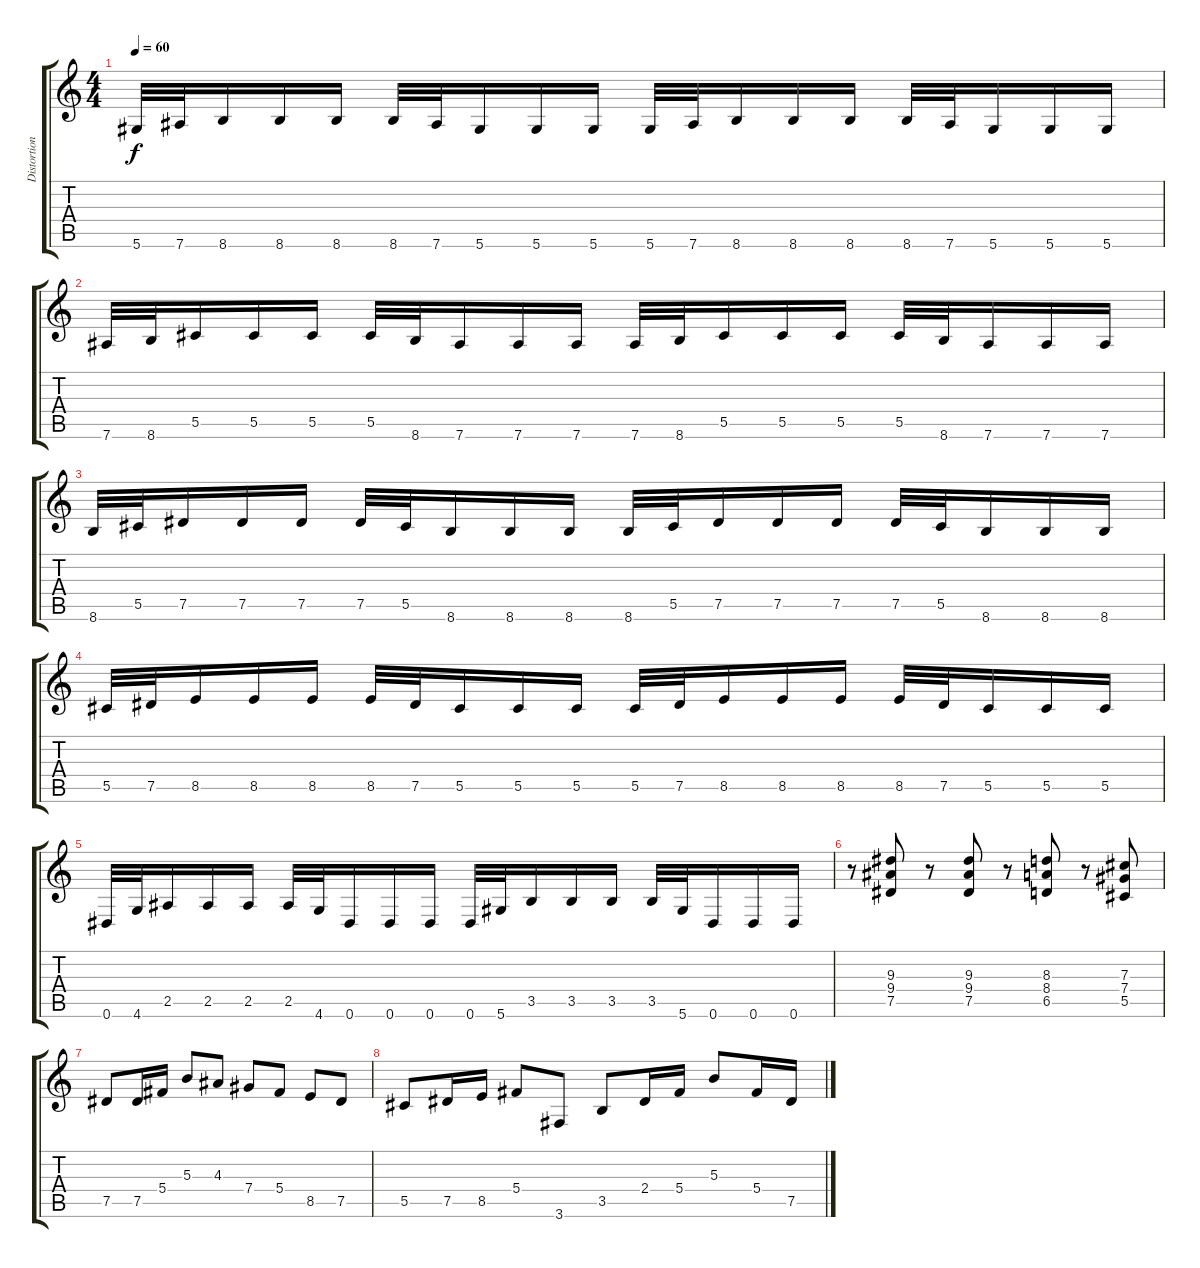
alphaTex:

\track ("Distortion Guitar" "Distortion") {instrument distortionguitar}
\staff {score tabs}
\tuning (Eb4 Bb3 Gb3 Db3 Ab2 Eb2) {hide}
\ts (4 4)
\tempo 60
\clef g2
\ks c
5.6.32{dy f instrument distortionguitar} 7.6.32 8.6.16 8.6.16 8.6.16 8.6.32 7.6.32 5.6.16 5.6.16 5.6.16 5.6.32 7.6.32 8.6.16 8.6.16 8.6.16 8.6.32 7.6.32 5.6.16 5.6.16 5.6.16 |
7.6.32 8.6.32 5.5.16 5.5.16 5.5.16 5.5.32 8.6.32 7.6.16 7.6.16 7.6.16 7.6.32 8.6.32 5.5.16 5.5.16 5.5.16 5.5.32 8.6.32 7.6.16 7.6.16 7.6.16 |
8.6.32 5.5.32 7.5.16 7.5.16 7.5.16 7.5.32 5.5.32 8.6.16 8.6.16 8.6.16 8.6.32 5.5.32 7.5.16 7.5.16 7.5.16 7.5.32 5.5.32 8.6.16 8.6.16 8.6.16 |
5.5.32 7.5.32 8.5.16 8.5.16 8.5.16 8.5.32 7.5.32 5.5.16 5.5.16 5.5.16 5.5.32 7.5.32 8.5.16 8.5.16 8.5.16 8.5.32 7.5.32 5.5.16 5.5.16 5.5.16 |
0.6.32 4.6.32 2.5.16 2.5.16 2.5.16 2.5.32 4.6.32 0.6.16 0.6.16 0.6.16 0.6.32 5.6.32 3.5.16 3.5.16 3.5.16 3.5.32 5.6.32 0.6.16 0.6.16 0.6.16 |
r.8 (9.3 9.4 7.5).8 r.8 (9.3 9.4 7.5).8 r.8 (8.3 8.4 6.5).8 r.8 (7.3 7.4 5.5).8 |
7.5.8 7.5.16 5.4.16 5.3.8 4.3.8 7.4.8 5.4.8 8.5.8 7.5.8 |
5.5.8 7.5.16 8.5.16 5.4.8 3.6.8 3.5.8 2.4.16 5.4.16 5.3.8 5.4.16 7.5.16
